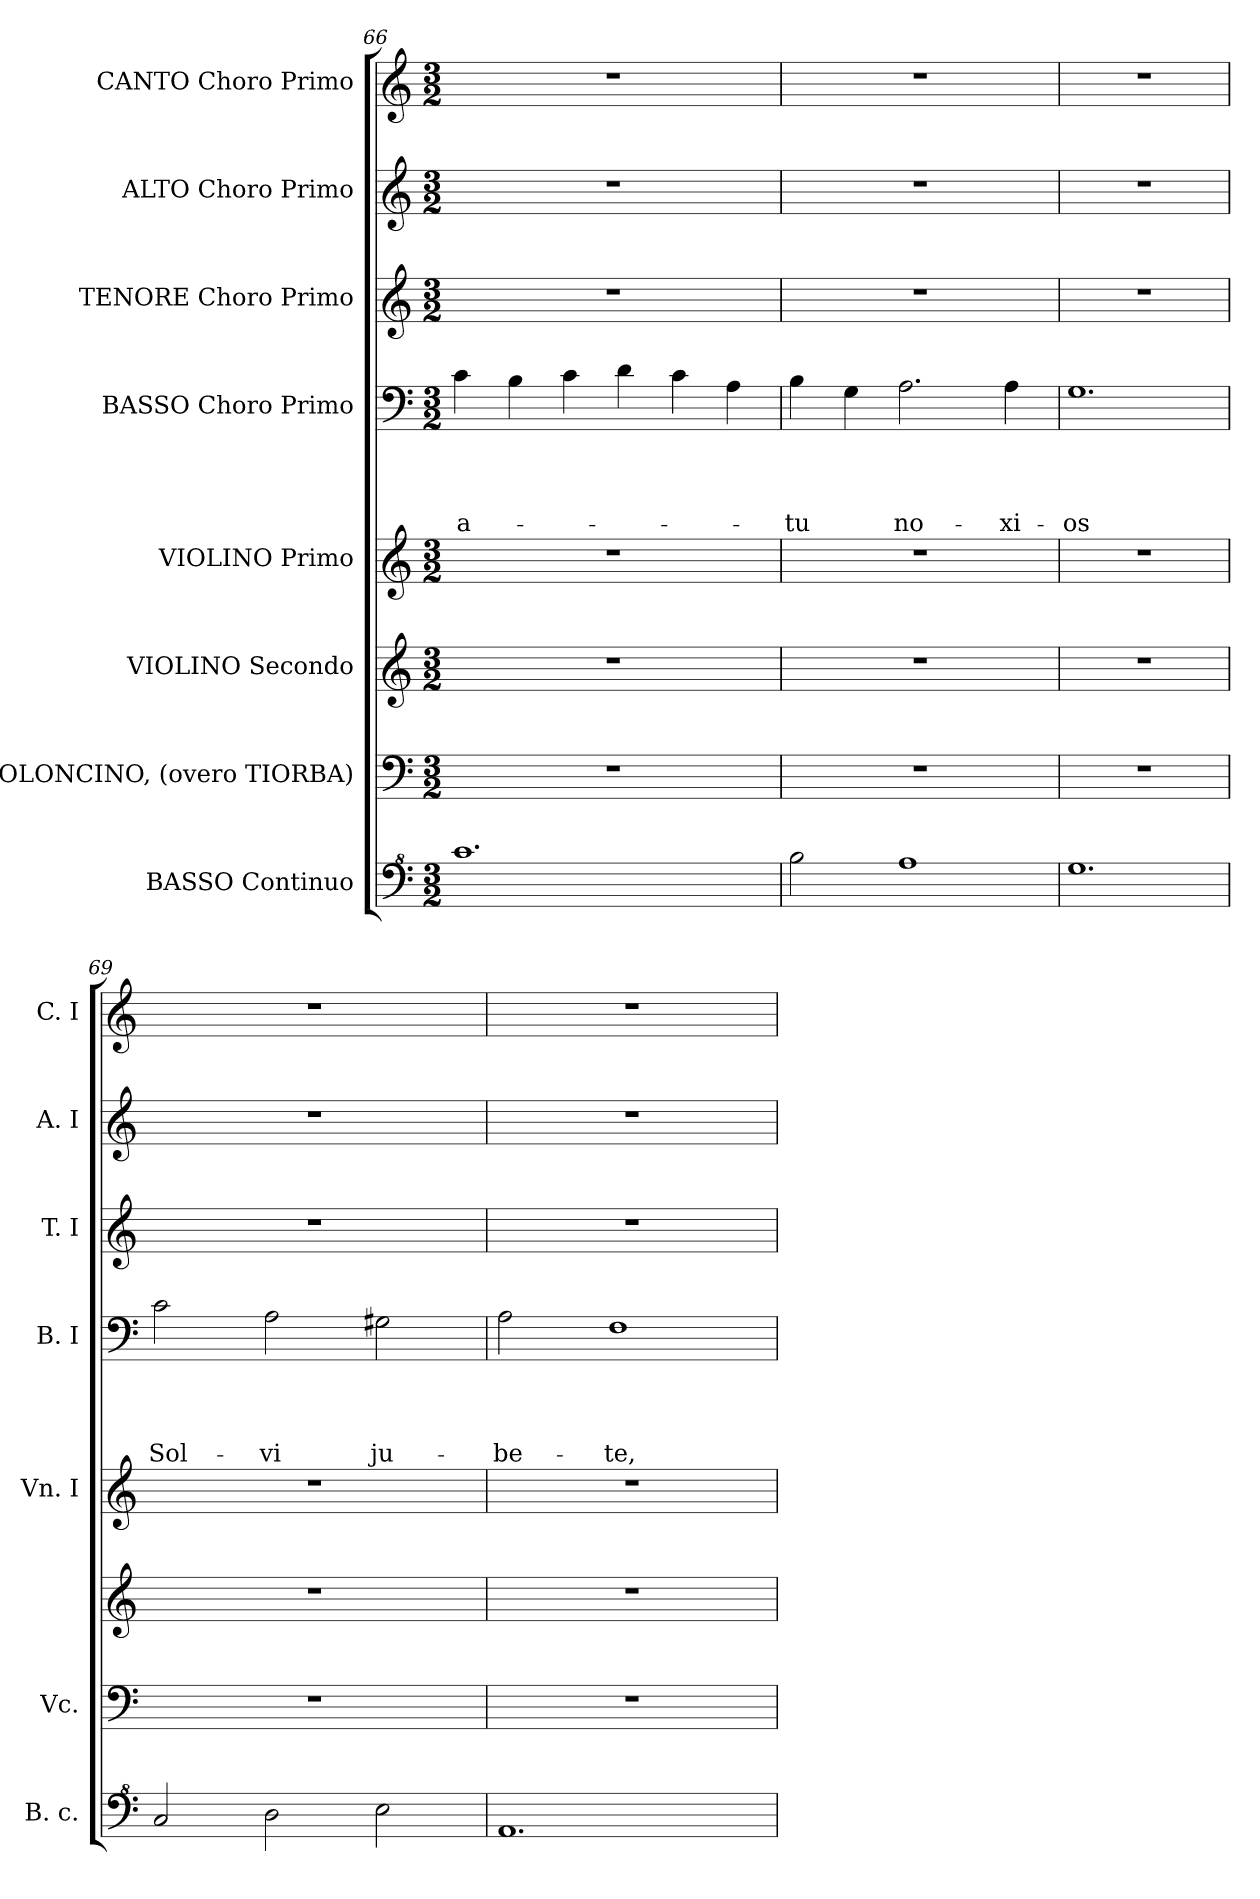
**kern	**kern	**kern	**kern	**kern	**text	**text	**text	**text	**kern	**kern	**kern
*part8	*part7	*part6	*part5	*part4	*part4	*part4	*part4	*part4	*part3	*part2	*part1
*staff8	*staff7	*staff6	*staff5	*staff4	*staff4	*staff4	*staff4	*staff4	*staff3	*staff2	*staff1
*I"BASSO Continuo	*I"VIOLONCINO, (overo TIORBA)	*I"VIOLINO Secondo	*I"VIOLINO Primo	*I"BASSO Choro Primo	*	*	*	*	*I"TENORE Choro Primo	*I"ALTO Choro Primo	*I"CANTO Choro Primo
*I'B. c.	*I'Vc.	*	*I'Vn. I	*I'B. I	*	*	*	*	*I'T. I	*I'A. I	*I'C. I
*clefF^4	*clefF4	*clefG2	*clefG2	*clefF4	*	*	*	*	*clefG2	*clefG2	*clefG2
*ITrd7c12	*	*	*	*	*	*	*	*	*	*	*
*k[]	*k[]	*k[]	*k[]	*k[]	*	*	*	*	*k[]	*k[]	*k[]
*C:	*C:	*C:	*C:	*C:	*	*	*	*	*C:	*C:	*C:
*M3/2	*M3/2	*M3/2	*M3/2	*M3/2	*	*	*	*	*M3/2	*M3/2	*M3/2
=66	=66	=66	=66	=66	=66	=66	=66	=66	=66	=66	=66
!	!LO:N:vis=1	!LO:N:vis=1	!LO:N:vis=1	!	!	!	!	!LO:LY:b	!LO:N:vis=1	!LO:N:vis=1	!LO:N:vis=1
1.c	1.r	1.r	1.r	4c\	.	.	.	-a-	1.r	1.r	1.r
.	.	.	.	4B\	.	.	.	.	.	.	.
.	.	.	.	4c\	.	.	.	.	.	.	.
.	.	.	.	4d\	.	.	.	.	.	.	.
.	.	.	.	4c\	.	.	.	.	.	.	.
.	.	.	.	4A\	.	.	.	.	.	.	.
=67	=67	=67	=67	=67	=67	=67	=67	=67	=67	=67	=67
!	!LO:N:vis=1	!LO:N:vis=1	!LO:N:vis=1	!	!	!	!	!LO:LY:b	!LO:N:vis=1	!LO:N:vis=1	!LO:N:vis=1
2B\	1.r	1.r	1.r	4B\	.	.	.	-tu	1.r	1.r	1.r
.	.	.	.	4G\	.	.	.	.	.	.	.
!	!	!	!	!	!	!	!	!LO:LY:b	!	!	!
1A	.	.	.	2.A\	.	.	.	no-	.	.	.
!	!	!	!	!	!	!	!	!LO:LY:b	!	!	!
.	.	.	.	4A\	.	.	.	-xi-	.	.	.
=68	=68	=68	=68	=68	=68	=68	=68	=68	=68	=68	=68
!	!LO:N:vis=1	!LO:N:vis=1	!LO:N:vis=1	!	!	!	!	!LO:LY:b	!LO:N:vis=1	!LO:N:vis=1	!LO:N:vis=1
1.G	1.r	1.r	1.r	1.G	.	.	.	-os	1.r	1.r	1.r
!!LO:PB:g=z
=69	=69	=69	=69	=69	=69	=69	=69	=69	=69	=69	=69
!	!LO:N:vis=1	!LO:N:vis=1	!LO:N:vis=1	!	!	!	!	!LO:LY:b	!LO:N:vis=1	!LO:N:vis=1	!LO:N:vis=1
2C/	1.r	1.r	1.r	2c\	.	.	.	Sol-	1.r	1.r	1.r
!	!	!	!	!	!	!	!	!LO:LY:b	!	!	!
2D\	.	.	.	2A\	.	.	.	-vi	.	.	.
!	!	!	!	!	!	!	!	!LO:LY:b	!	!	!
2E\	.	.	.	2G#X\	.	.	.	ju-	.	.	.
=70	=70	=70	=70	=70	=70	=70	=70	=70	=70	=70	=70
!	!LO:N:vis=1	!LO:N:vis=1	!LO:N:vis=1	!	!	!	!	!LO:LY:b	!LO:N:vis=1	!LO:N:vis=1	!LO:N:vis=1
1.AA	1.r	1.r	1.r	2A\	.	.	.	-be-	1.r	1.r	1.r
!	!	!	!	!	!	!	!	!LO:LY:b	!	!	!
.	.	.	.	1F	.	.	.	-te,	.	.	.
=	=	=	=	=	=	=	=	=	=	=	=
*-	*-	*-	*-	*-	*-	*-	*-	*-	*-	*-	*-
